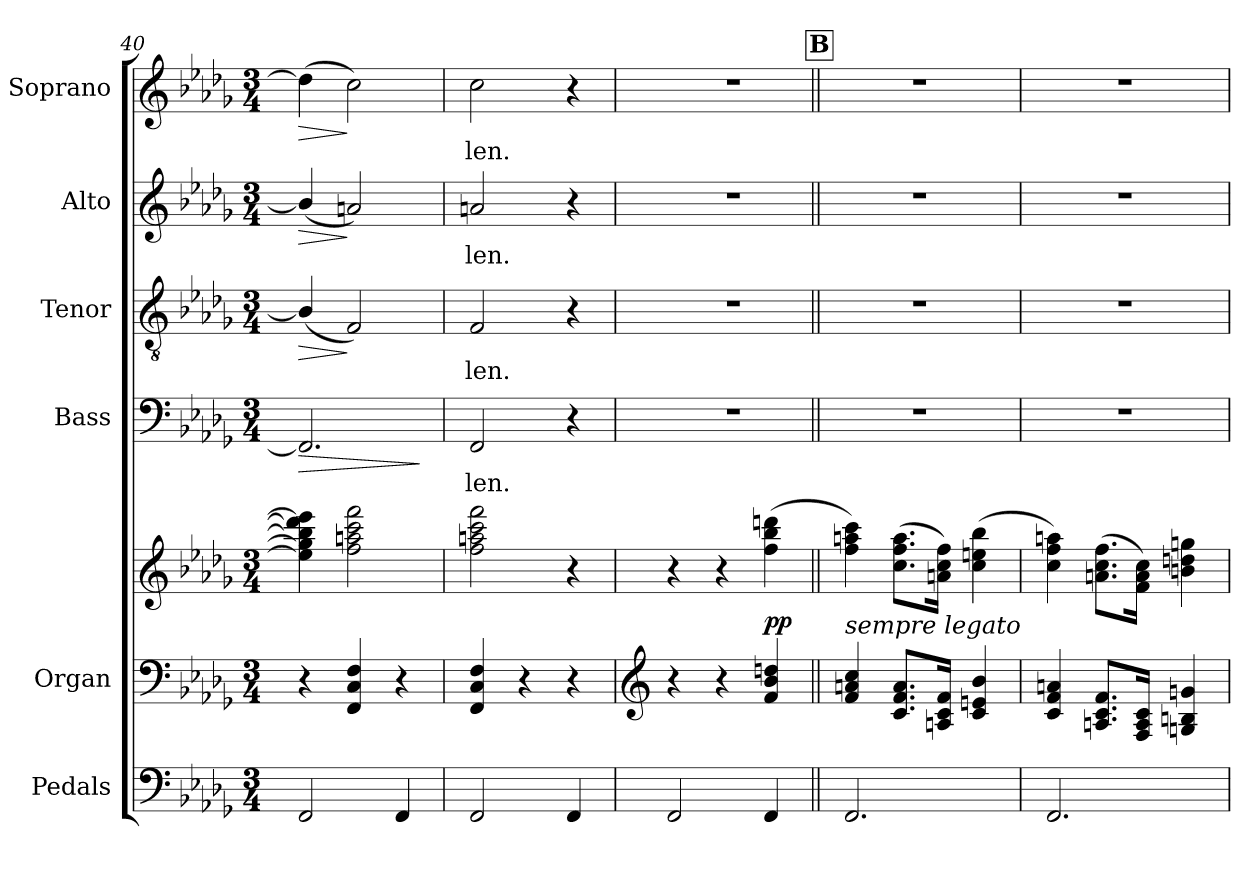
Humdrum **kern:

**kern	**kern	**kern	**dynam	**kern	**text	**dynam	**kern	**text	**dynam	**kern	**text	**dynam	**kern	**text	**dynam
*part6	*part5	*part5	*part5	*part4	*part4	*part4	*part3	*part3	*part3	*part2	*part2	*part2	*part1	*part1	*part1
*staff7	*staff6	*staff5	*staff5/6	*staff4	*staff4	*staff4	*staff3	*staff3	*staff3	*staff2	*staff2	*staff2	*staff1	*staff1	*staff1
*I"Pedals	*I"Organ	*	*	*I"Bass	*	*	*I"Tenor	*	*	*I"Alto	*	*	*I"Soprano	*	*
*	*I'Org.	*	*	*I'B.	*	*	*I'T.	*	*	*I'A.	*	*	*I'S.	*	*
!!LO:PB:g=z
*clefF4	*clefF4	*clefG2	*	*clefF4	*	*	*clefGv2	*	*	*clefG2	*	*	*clefG2	*	*
*	*	*	*	*	*	*	*ITrd7c12	*	*	*	*	*	*	*	*
*k[b-e-a-d-g-]	*k[b-e-a-d-g-]	*k[b-e-a-d-g-]	*	*k[b-e-a-d-g-]	*	*	*k[b-e-a-d-g-]	*	*	*k[b-e-a-d-g-]	*	*	*k[b-e-a-d-g-]	*	*
*b-:	*b-:	*b-:	*	*b-:	*	*	*b-:	*	*	*b-:	*	*	*b-:	*	*
*M3/4	*M3/4	*M3/4	*	*M3/4	*	*	*M3/4	*	*	*M3/4	*	*	*M3/4	*	*
=40	=40	=40	=40	=40	=40	=40	=40	=40	=40	=40	=40	=40	=40	=40	=40
!	!	!	!	!	!	!LO:HP:b	!	!	!LO:HP:b	!	!	!LO:HP:b	!	!	!LO:HP:b
2FFi/	4r	4eei\] 4ggi] 4bb-i] 4ddd-i] 4eeei]	.	2.FFi/]	.	>	(4BB-i/]	.	>	(4b-i/]	.	>	(4dd-i\]	.	>
.	4FFi/ 4Ci 4Fi	2ffi\ 2aani 2ccci 2fffi	.	.	.	.	2FFi/)	.	]	2ani/)	.	]	2cci\)	.	]
4FFi/	4r	.	.	.	.	.	.	.	.	.	.	.	.	.	.
.	.	.	.	.	.	]	.	.	.	.	.	.	.	.	.
=41	=41	=41	=41	=41	=41	=41	=41	=41	=41	=41	=41	=41	=41	=41	=41
!	!	!	!	!	!LO:LY:b:color=#000000	!	!	!	!	!	!	!	!	!	!
!	!	!	!	!	!	!	!	!LO:LY:b:color=#000000	!	!	!	!	!	!	!
!	!	!	!	!	!	!	!	!	!	!	!LO:LY:b:color=#000000	!	!	!	!
!	!	!	!	!	!	!	!	!	!	!	!	!	!	!LO:LY:b:color=#000000	!
2FFi/	4FFi/ 4Ci 4Fi	2ffi\ 2aani 2ccci 2fffi	.	2FFi/	-len.	.	2FFi/	-len.	.	2ani/	-len.	.	2cci\	-len.	.
.	4r	.	.	.	.	.	.	.	.	.	.	.	.	.	.
4FFi/	4r	4r	.	4r	.	.	4r	.	.	4r	.	.	4r	.	.
=42	=42	=42	=42	=42	=42	=42	=42	=42	=42	=42	=42	=42	=42	=42	=42
*	*clefG2	*	*	*	*	*	*	*	*	*	*	*	*	*	*
!	!	!	!	!LO:N:vis=1	!	!	!LO:N:vis=1	!	!	!LO:N:vis=1	!	!	!LO:N:vis=1	!	!
2FFi/	4r	4r	.	2.r	.	.	2.r	.	.	2.r	.	.	2.r	.	.
.	4r	4r	.	.	.	.	.	.	.	.	.	.	.	.	.
4FFi/	4fi/ 4b-i 4ddni	(4ffi\ 4bb-i 4dddni	pp	.	.	.	.	.	.	.	.	.	.	.	.
!!LO:REH:place=s1:B:color=#000000:enc=box:fs=17.1407:t=B
=43||	=43||	=43||	=43||	=43||	=43||	=43||	=43||	=43||	=43||	=43||	=43||	=43||	=43||	=43||	=43||
!	!	!LO:TX:b:i:t=sempre legato	!	!	!	!	!	!	!	!	!	!	!	!	!
!	!	!	!	!LO:N:vis=1	!	!	!LO:N:vis=1	!	!	!LO:N:vis=1	!	!	!LO:N:vis=1	!	!
2.FFi/	4fi/ 4ani 4cci	4ffi\ 4aani 4ccci)	.	2.r	.	.	2.r	.	.	2.r	.	.	2.r	.	.
.	8.ci/ 8.fi/ 8.ai/L	(8.cci\ 8.ffi\ 8.aai\L	.	.	.	.	.	.	.	.	.	.	.	.	.
.	16Ani/ 16ci/ 16fi/Jk	16ani\ 16cci\ 16ffi\Jk)	.	.	.	.	.	.	.	.	.	.	.	.	.
.	4ci/ 4eni 4b-i	(4cci\ 4eeni 4bb-i	.	.	.	.	.	.	.	.	.	.	.	.	.
=44	=44	=44	=44	=44	=44	=44	=44	=44	=44	=44	=44	=44	=44	=44	=44
!	!	!	!	!LO:N:vis=1	!	!	!LO:N:vis=1	!	!	!LO:N:vis=1	!	!	!LO:N:vis=1	!	!
2.FFi/	4ci/ 4fi 4ani	4cci\ 4ffi 4aani)	.	2.r	.	.	2.r	.	.	2.r	.	.	2.r	.	.
.	8.Ani/ 8.ci/ 8.fi/L	(8.ani\ 8.cci\ 8.ffi\L	.	.	.	.	.	.	.	.	.	.	.	.	.
.	16Fi/ 16Ai/ 16ci/Jk	16fi\ 16ai\ 16cci\Jk)	.	.	.	.	.	.	.	.	.	.	.	.	.
.	4Gni/ 4Bni 4gni	4bni\ 4ddni 4ggni	.	.	.	.	.	.	.	.	.	.	.	.	.
=	=	=	=	=	=	=	=	=	=	=	=	=	=	=	=
*-	*-	*-	*-	*-	*-	*-	*-	*-	*-	*-	*-	*-	*-	*-	*-
